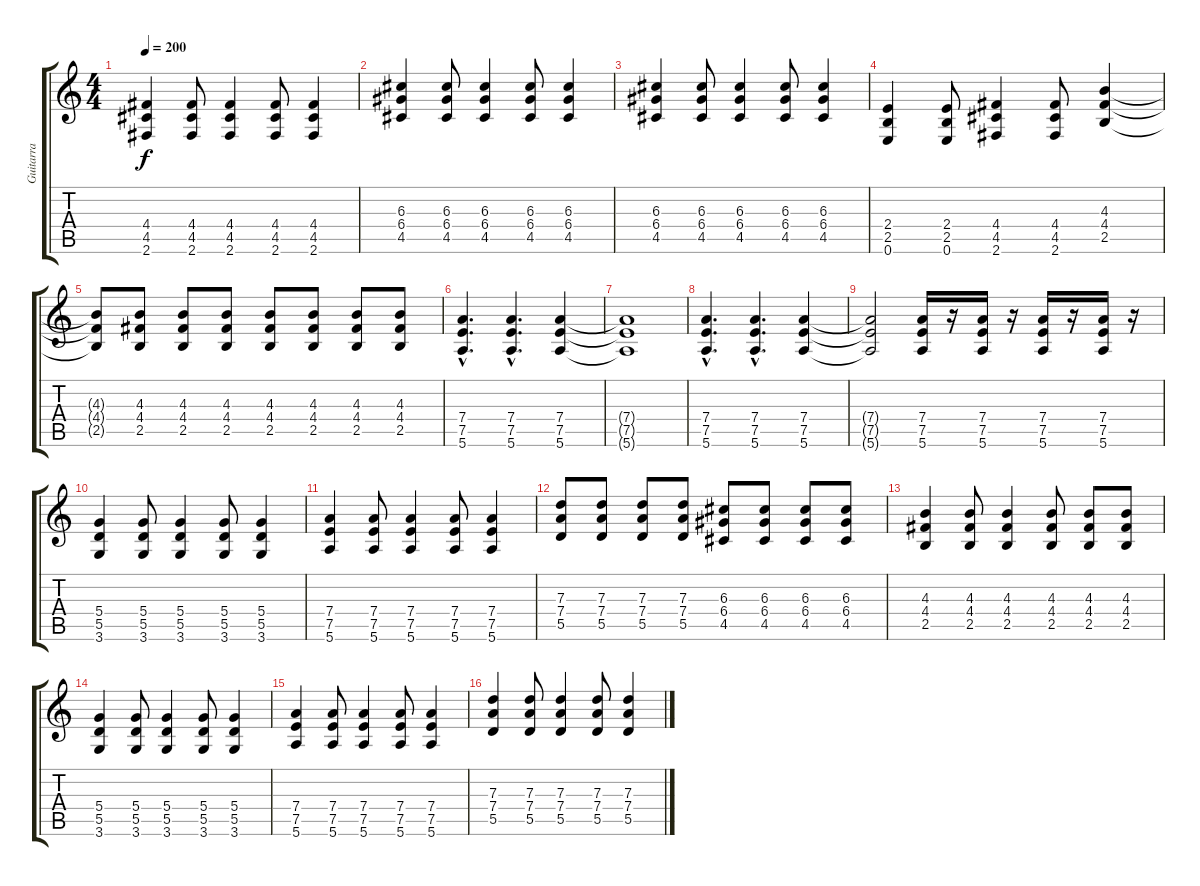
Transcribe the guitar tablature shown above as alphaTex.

\track ("Guitarra" "Guitarra") {instrument distortionguitar}
\staff {score tabs}
\tuning (E4 B3 G3 D3 A2 E2) {hide}
\ts (4 4)
\tempo 200
\clef g2
\ks c
(4.4 4.5 2.6).4{dy f} (4.4 4.5 2.6).8 (4.4 4.5 2.6).4 (4.4 4.5 2.6).8 (4.4 4.5 2.6).4 |
(6.3 6.4 4.5).4 (6.3 6.4 4.5).8 (6.3 6.4 4.5).4 (6.3 6.4 4.5).8 (6.3 6.4 4.5).4 |
(6.3 6.4 4.5).4 (6.3 6.4 4.5).8 (6.3 6.4 4.5).4 (6.3 6.4 4.5).8 (6.3 6.4 4.5).4 |
(2.4 2.5 0.6).4 (2.4 2.5 0.6).8 (4.4 4.5 2.6).4 (4.4 4.5 2.6).8 (4.3 4.4 2.5).4 |
(4.3{t} 4.4{t} 2.5{t}).8 (4.3 4.4 2.5).8 (4.3 4.4 2.5).8 (4.3 4.4 2.5).8 (4.3 4.4 2.5).8 (4.3 4.4 2.5).8 (4.3 4.4 2.5).8 (4.3 4.4 2.5).8 |
(7.4{hac} 7.5{hac} 5.6{hac}).4{d} (7.4{hac} 7.5{hac} 5.6{hac}).4{d} (7.4 7.5 5.6).4 |
(7.4{t} 7.5{t} 5.6{t}).1 |
(7.4{hac} 7.5{hac} 5.6{hac}).4{d} (7.4{hac} 7.5{hac} 5.6{hac}).4{d} (7.4 7.5 5.6).4 |
(7.4{t} 7.5{t} 5.6{t}).2 (7.4 7.5 5.6).16 r.16 (7.4 7.5 5.6).16 r.16 (7.4 7.5 5.6).16 r.16 (7.4 7.5 5.6).16 r.16 |
(5.4 5.5 3.6).4 (5.4 5.5 3.6).8 (5.4 5.5 3.6).4 (5.4 5.5 3.6).8 (5.4 5.5 3.6).4 |
(7.4 7.5 5.6).4 (7.4 7.5 5.6).8 (7.4 7.5 5.6).4 (7.4 7.5 5.6).8 (7.4 7.5 5.6).4 |
(7.3 7.4 5.5).8 (7.3 7.4 5.5).8 (7.3 7.4 5.5).8 (7.3 7.4 5.5).8 (6.3 6.4 4.5).8 (6.3 6.4 4.5).8 (6.3 6.4 4.5).8 (6.3 6.4 4.5).8 |
(4.3 4.4 2.5).4 (4.3 4.4 2.5).8 (4.3 4.4 2.5).4 (4.3 4.4 2.5).8 (4.3 4.4 2.5).8 (4.3 4.4 2.5).8 |
(5.4 5.5 3.6).4 (5.4 5.5 3.6).8 (5.4 5.5 3.6).4 (5.4 5.5 3.6).8 (5.4 5.5 3.6).4 |
(7.4 7.5 5.6).4 (7.4 7.5 5.6).8 (7.4 7.5 5.6).4 (7.4 7.5 5.6).8 (7.4 7.5 5.6).4 |
(7.3 7.4 5.5).4 (7.3 7.4 5.5).8 (7.3 7.4 5.5).4 (7.3 7.4 5.5).8 (7.3 7.4 5.5).4
